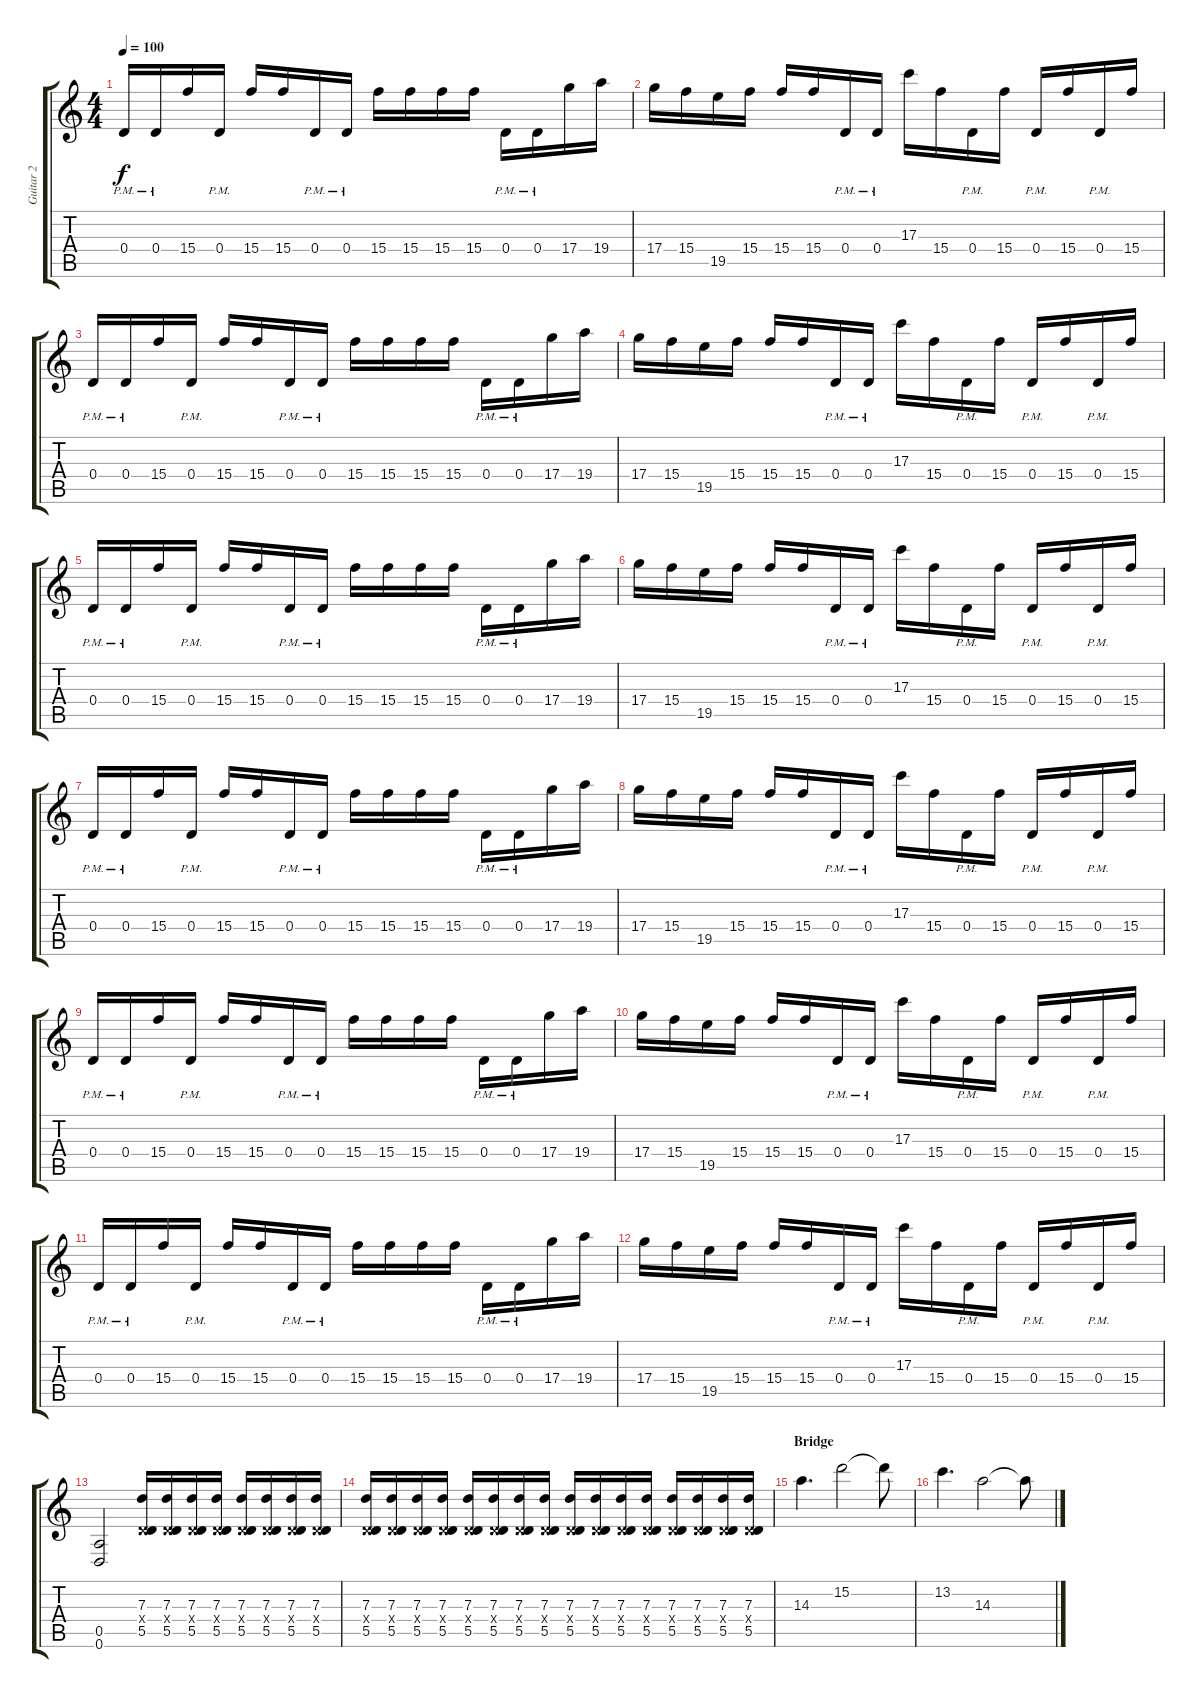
\track ("Guitar 2" "Guitar 2") {instrument distortionguitar}
\staff {score tabs}
\tuning (E4 B3 G3 D3 A2 D2) {hide}
\ts (4 4)
\tempo 100
\clef g2
\ks c
0.4{pm}.16{dy f} 0.4{pm}.16 15.4.16 0.4{pm}.16 15.4.16 15.4.16 0.4{pm}.16 0.4{pm}.16 15.4.16 15.4.16 15.4.16 15.4.16 0.4{pm}.16 0.4{pm}.16 17.4.16 19.4.16 |
17.4.16 15.4.16 19.5.16 15.4.16 15.4.16 15.4.16 0.4{pm}.16 0.4{pm}.16 17.3.16 15.4.16 0.4{pm}.16 15.4.16 0.4{pm}.16 15.4.16 0.4{pm}.16 15.4.16 |
0.4{pm}.16 0.4{pm}.16 15.4.16 0.4{pm}.16 15.4.16 15.4.16 0.4{pm}.16 0.4{pm}.16 15.4.16 15.4.16 15.4.16 15.4.16 0.4{pm}.16 0.4{pm}.16 17.4.16 19.4.16 |
17.4.16 15.4.16 19.5.16 15.4.16 15.4.16 15.4.16 0.4{pm}.16 0.4{pm}.16 17.3.16 15.4.16 0.4{pm}.16 15.4.16 0.4{pm}.16 15.4.16 0.4{pm}.16 15.4.16 |
0.4{pm}.16 0.4{pm}.16 15.4.16 0.4{pm}.16 15.4.16 15.4.16 0.4{pm}.16 0.4{pm}.16 15.4.16 15.4.16 15.4.16 15.4.16 0.4{pm}.16 0.4{pm}.16 17.4.16 19.4.16 |
17.4.16 15.4.16 19.5.16 15.4.16 15.4.16 15.4.16 0.4{pm}.16 0.4{pm}.16 17.3.16 15.4.16 0.4{pm}.16 15.4.16 0.4{pm}.16 15.4.16 0.4{pm}.16 15.4.16 |
0.4{pm}.16 0.4{pm}.16 15.4.16 0.4{pm}.16 15.4.16 15.4.16 0.4{pm}.16 0.4{pm}.16 15.4.16 15.4.16 15.4.16 15.4.16 0.4{pm}.16 0.4{pm}.16 17.4.16 19.4.16 |
17.4.16 15.4.16 19.5.16 15.4.16 15.4.16 15.4.16 0.4{pm}.16 0.4{pm}.16 17.3.16 15.4.16 0.4{pm}.16 15.4.16 0.4{pm}.16 15.4.16 0.4{pm}.16 15.4.16 |
0.4{pm}.16 0.4{pm}.16 15.4.16 0.4{pm}.16 15.4.16 15.4.16 0.4{pm}.16 0.4{pm}.16 15.4.16 15.4.16 15.4.16 15.4.16 0.4{pm}.16 0.4{pm}.16 17.4.16 19.4.16 |
17.4.16 15.4.16 19.5.16 15.4.16 15.4.16 15.4.16 0.4{pm}.16 0.4{pm}.16 17.3.16 15.4.16 0.4{pm}.16 15.4.16 0.4{pm}.16 15.4.16 0.4{pm}.16 15.4.16 |
0.4{pm}.16 0.4{pm}.16 15.4.16 0.4{pm}.16 15.4.16 15.4.16 0.4{pm}.16 0.4{pm}.16 15.4.16 15.4.16 15.4.16 15.4.16 0.4{pm}.16 0.4{pm}.16 17.4.16 19.4.16 |
17.4.16 15.4.16 19.5.16 15.4.16 15.4.16 15.4.16 0.4{pm}.16 0.4{pm}.16 17.3.16 15.4.16 0.4{pm}.16 15.4.16 0.4{pm}.16 15.4.16 0.4{pm}.16 15.4.16 |
(0.5 0.6).2 (7.3 0.4{x} 5.5).16 (7.3 0.4{x} 5.5).16 (7.3 0.4{x} 5.5).16 (7.3 0.4{x} 5.5).16 (7.3 0.4{x} 5.5).16 (7.3 0.4{x} 5.5).16 (7.3 0.4{x} 5.5).16 (7.3 0.4{x} 5.5).16 |
(7.3 0.4{x} 5.5).16 (7.3 0.4{x} 5.5).16 (7.3 0.4{x} 5.5).16 (7.3 0.4{x} 5.5).16 (7.3 0.4{x} 5.5).16 (7.3 0.4{x} 5.5).16 (7.3 0.4{x} 5.5).16 (7.3 0.4{x} 5.5).16 (7.3 0.4{x} 5.5).16 (7.3 0.4{x} 5.5).16 (7.3 0.4{x} 5.5).16 (7.3 0.4{x} 5.5).16 (7.3 0.4{x} 5.5).16 (7.3 0.4{x} 5.5).16 (7.3 0.4{x} 5.5).16 (7.3 0.4{x} 5.5).16 |
\section ("" "Bridge")
14.3.4{d} 15.2.2 15.2{t}.8 |
13.2.4{d} 14.3.2 14.3{t}.8
